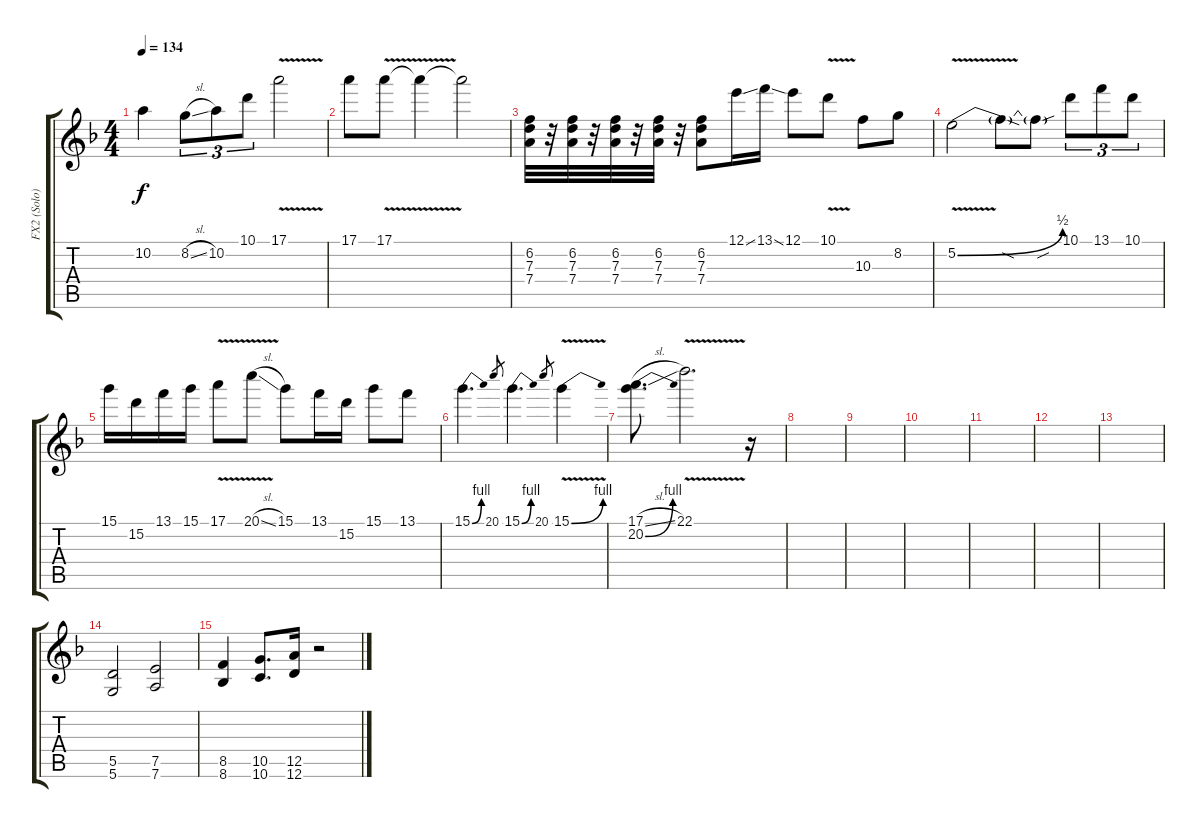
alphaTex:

\track ("FX2 (Solo)" "FX2 (Solo)") {instrument acousticguitarsteel}
\staff {score tabs}
\tuning (E4 B3 G3 D3 A2 D2) {hide}
\ts (4 4)
\tempo 134
\clef g2
\ks f
10.2{t}.4{dy f} 8.2{sl}.8{tu (3 2)} 10.2.8{tu (3 2)} 10.1.8{tu (3 2)} 17.1{v}.2 |
17.1.8 17.1{v}.8 17.1{t}.4 17.1{t}.2 |
(6.2 7.3 7.4).32 r.32 (6.2 7.3 7.4).32 r.32 (6.2 7.3 7.4).32 r.32 (6.2 7.3 7.4).32 r.32 (6.2 7.3 7.4).8 12.1{ss}.16 13.1{ss}.16 12.1.8 10.1{v}.8 10.3.8 8.2.8 |
5.2{be (bend 0 0 60 2) v}.2 5.2{sod t}.8 5.2{sou t}.8 10.1.8{tu (3 2)} 13.1.8{tu (3 2)} 10.1.8{tu (3 2)} |
15.1.16 15.2.16 13.1.16 15.1.16 17.1{v}.8 20.1{v sl}.8 15.1.8 13.1.16 15.2.16 15.1.8 13.1.8 |
15.1{be (bend 0 0 60 4)}.4{d} 20.1.8{gr} 15.1{be (bend 0 0 60 4)}.4{d} 20.1.8{gr} 15.1{be (bend 0 0 60 4) v}.4 |
(17.1{sl} 20.2{be (bend 0 0 60 4)}).8{d} 22.1{v}.2{d} r.16{volume 9} |
|
|
|
|
|
|
(5.5 5.6).2 (7.5 7.6).2 |
(8.5 8.6).4 (10.5 10.6).8{d} (12.5 12.6).16 r.2
